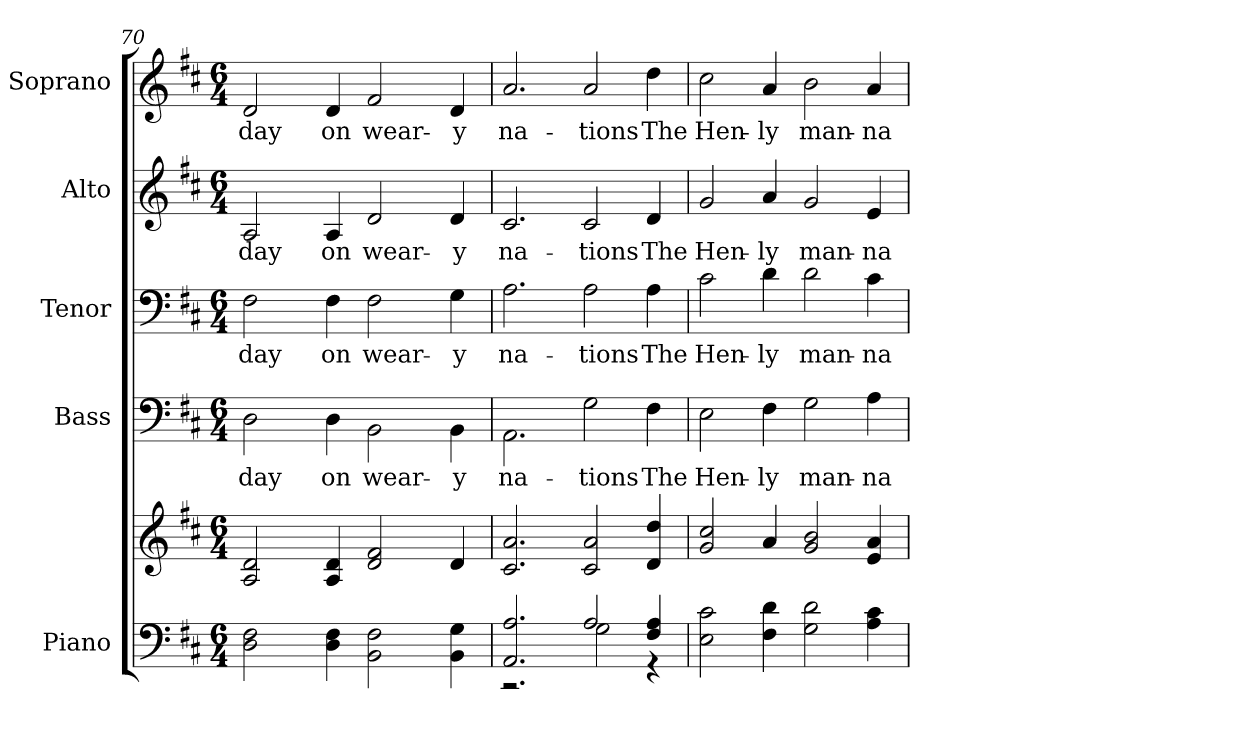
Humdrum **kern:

**kern	**kern	**kern	**text	**kern	**text	**kern	**text	**kern	**text
*part5	*part5	*part4	*part4	*part3	*part3	*part2	*part2	*part1	*part1
*staff6	*staff5	*staff4	*staff4	*staff3	*staff3	*staff2	*staff2	*staff1	*staff1
*I"Piano	*	*I"Bass	*	*I"Tenor	*	*I"Alto	*	*I"Soprano	*
*I'Pno.	*	*I'B.	*	*I'T.	*	*I'A.	*	*I'S.	*
!!LO:PB:g=z
*clefF4	*clefG2	*clefF4	*	*clefF4	*	*clefG2	*	*clefG2	*
*k[f#c#]	*k[f#c#]	*k[f#c#]	*	*k[f#c#]	*	*k[f#c#]	*	*k[f#c#]	*
*D:	*D:	*D:	*	*D:	*	*D:	*	*D:	*
*M6/4	*M6/4	*M6/4	*	*M6/4	*	*M6/4	*	*M6/4	*
=70	=70	=70	=70	=70	=70	=70	=70	=70	=70
*^	*	*	*	*	*	*	*	*	*
!	!	!	!	!LO:LY:b:color=#000000	!	!	!	!	!	!
!	!	!	!	!	!	!LO:LY:b:color=#000000	!	!	!	!
!	!	!	!	!	!	!	!	!LO:LY:b:color=#000000	!	!
!	!	!	!	!	!	!	!	!	!	!LO:LY:b:color=#000000
2Di\ 2F#i	4ryy	2Ai/ 2di	2Di\	-day	2F#i\	-day	2Ai/	-day	2di/	-day
.	4ryy	.	.	.	.	.	.	.	.	.
!	!	!	!	!LO:LY:b:color=#000000	!	!	!	!	!	!
!	!	!	!	!	!	!LO:LY:b:color=#000000	!	!	!	!
!	!	!	!	!	!	!	!	!LO:LY:b:color=#000000	!	!
!	!	!	!	!	!	!	!	!	!	!LO:LY:b:color=#000000
4Di\ 4F#i	4ryy	4Ai/ 4di	4Di\	on	4F#i\	on	4Ai/	on	4di/	on
!	!	!	!	!LO:LY:b:color=#000000	!	!	!	!	!	!
!	!	!	!	!	!	!LO:LY:b:color=#000000	!	!	!	!
!	!	!	!	!	!	!	!	!LO:LY:b:color=#000000	!	!
!	!	!	!	!	!	!	!	!	!	!LO:LY:b:color=#000000
2BBi\ 2F#i	4ryy	2di/ 2f#i	2BBi\	wear-	2F#i\	wear-	2di/	wear-	2f#i/	wear-
.	4ryy	.	.	.	.	.	.	.	.	.
!	!	!	!	!LO:LY:b:color=#000000	!	!	!	!	!	!
!	!	!	!	!	!	!LO:LY:b:color=#000000	!	!	!	!
!	!	!	!	!	!	!	!	!LO:LY:b:color=#000000	!	!
!	!	!	!	!	!	!	!	!	!	!LO:LY:b:color=#000000
4BBi\ 4Gi	4ryy	4di/	4BBi\	-y	4Gi\	-y	4di/	-y	4di/	-y
=71	=71	=71	=71	=71	=71	=71	=71	=71	=71	=71
!	!	!	!	!LO:LY:b:color=#000000	!	!	!	!	!	!
!	!	!	!	!	!	!LO:LY:b:color=#000000	!	!	!	!
!	!	!	!	!	!	!	!	!LO:LY:b:color=#000000	!	!
!	!	!	!	!	!	!	!	!	!	!LO:LY:b:color=#000000
2.AAi/ 2.Ai	2.r	2.c#i/ 2.ai	2.AAi\	na-	2.Ai\	na-	2.c#i/	na-	2.ai/	na-
!	!	!	!	!LO:LY:b:color=#000000	!	!	!	!	!	!
!	!	!	!	!	!	!LO:LY:b:color=#000000	!	!	!	!
!	!	!	!	!	!	!	!	!LO:LY:b:color=#000000	!	!
!	!	!	!	!	!	!	!	!	!	!LO:LY:b:color=#000000
2Ai/	2Gi\	2c#i/ 2ai	2Gi\	-tions	2Ai\	-tions	2c#i/	-tions	2ai/	-tions
!	!	!	!	!LO:LY:b:color=#000000	!	!	!	!	!	!
!	!	!	!	!	!	!LO:LY:b:color=#000000	!	!	!	!
!	!	!	!	!	!	!	!	!LO:LY:b:color=#000000	!	!
!	!	!	!	!	!	!	!	!	!	!LO:LY:b:color=#000000
4F#i/ 4Ai	4r	4di/ 4ddi	4F#i\	The	4Ai\	The	4di/	The	4ddi\	The
*v	*v	*	*	*	*	*	*	*	*	*
!!LO:PB:g=z
=72	=72	=72	=72	=72	=72	=72	=72	=72	=72
*^	*	*	*	*	*	*	*	*	*
!	!	!	!	!LO:LY:b:color=#000000	!	!	!	!	!	!
*v	*v	*	*	*	*	*	*	*	*	*
*^	*	*	*	*	*	*	*	*	*
!	!	!	!	!	!	!LO:LY:b:color=#000000	!	!	!	!
*v	*v	*	*	*	*	*	*	*	*	*
*^	*	*	*	*	*	*	*	*	*
!	!	!	!	!	!	!	!	!LO:LY:b:color=#000000	!	!
*v	*v	*	*	*	*	*	*	*	*	*
*^	*	*	*	*	*	*	*	*	*
!	!	!	!	!	!	!	!	!	!	!LO:LY:b:color=#000000
*v	*v	*	*	*	*	*	*	*	*	*
2Ei\ 2c#i	2gi/ 2cc#i	2Ei\	Hen-	2c#i\	Hen-	2gi/	Hen-	2cc#i\	Hen-
!	!	!	!LO:LY:b:color=#000000	!	!	!	!	!	!
!	!	!	!	!	!LO:LY:b:color=#000000	!	!	!	!
!	!	!	!	!	!	!	!LO:LY:b:color=#000000	!	!
!	!	!	!	!	!	!	!	!	!LO:LY:b:color=#000000
4F#i\ 4di	4ai/	4F#i\	-ly	4di\	-ly	4ai/	-ly	4ai/	-ly
!	!	!	!LO:LY:b:color=#000000	!	!	!	!	!	!
!	!	!	!	!	!LO:LY:b:color=#000000	!	!	!	!
!	!	!	!	!	!	!	!LO:LY:b:color=#000000	!	!
!	!	!	!	!	!	!	!	!	!LO:LY:b:color=#000000
2Gi\ 2di	2gi/ 2bi	2Gi\	man-	2di\	man-	2gi/	man-	2bi\	man-
!	!	!	!LO:LY:b:color=#000000	!	!	!	!	!	!
!	!	!	!	!	!LO:LY:b:color=#000000	!	!	!	!
!	!	!	!	!	!	!	!LO:LY:b:color=#000000	!	!
!	!	!	!	!	!	!	!	!	!LO:LY:b:color=#000000
4Ai\ 4c#i	4ei/ 4ai	4Ai\	-na	4c#i\	-na	4ei/	-na	4ai/	-na
=	=	=	=	=	=	=	=	=	=
*-	*-	*-	*-	*-	*-	*-	*-	*-	*-
